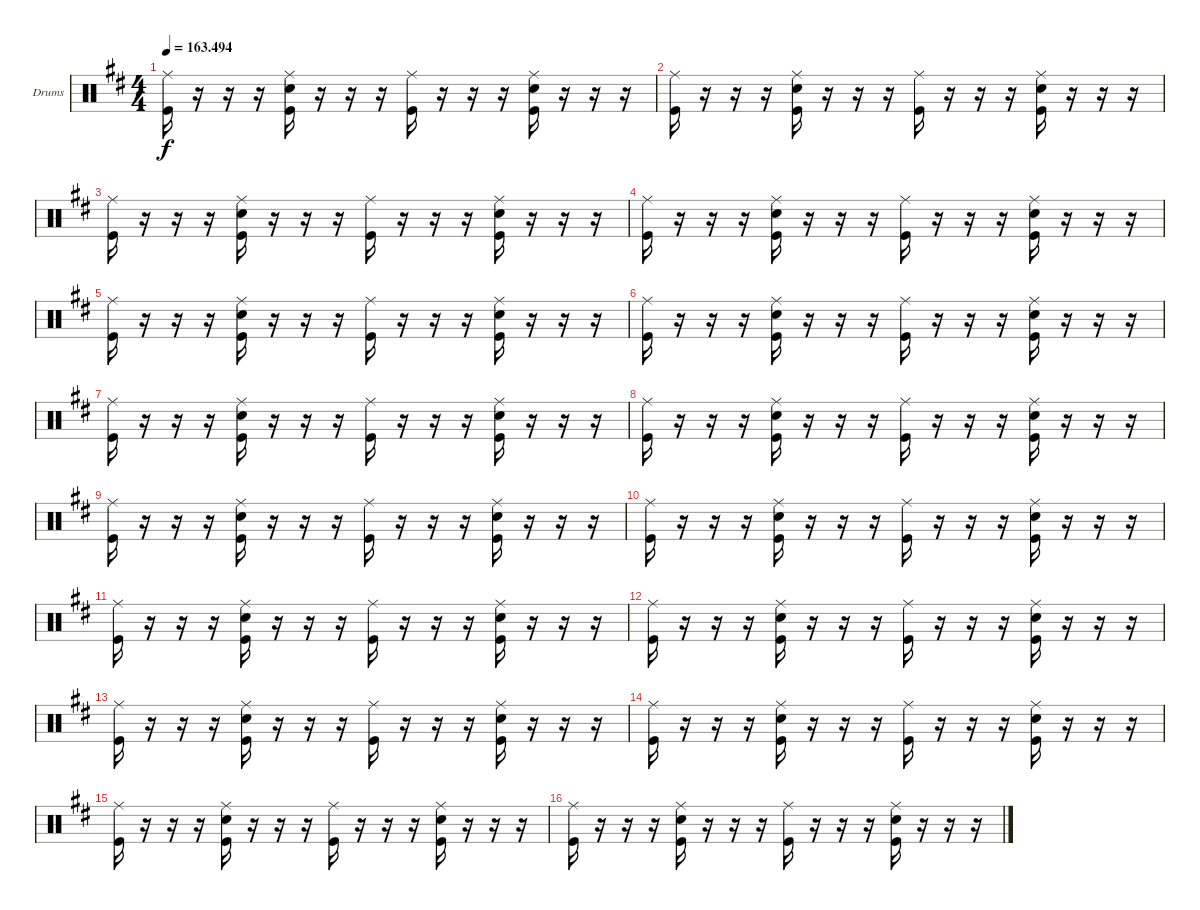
\bracketExtendMode groupsimilarinstruments
\firstSystemTrackNameOrientation horizontal
\otherSystemsTrackNameOrientation horizontal
\track ("Drumkit" "Drums") {instrument percussion}
\staff {score}
\articulation defaults
\ts (4 4)
\tempo
163.494
\accidentals auto
\clef neutral
\ottava regular
\simile none
\scale
0.333333
\ks d
("Ride (middle)" "Kick (hit)").16{dy f} r.16 r.16 r.16 ("Ride (middle)" "Kick (hit)" "Snare (hit) 2").16 r.16 r.16 r.16 ("Ride (middle)" "Kick (hit)").16 r.16 r.16 r.16 ("Ride (middle)" "Kick (hit)" "Snare (hit) 2").16 r.16 r.16 r.16 |
\scale
0.333333 ("Ride (middle)" "Kick (hit)").16 r.16 r.16 r.16 ("Ride (middle)" "Kick (hit)" "Snare (hit) 2").16 r.16 r.16 r.16 ("Ride (middle)" "Kick (hit)").16 r.16 r.16 r.16 ("Ride (middle)" "Kick (hit)" "Snare (hit) 2").16 r.16 r.16 r.16 |
\scale
0.333333 ("Ride (middle)" "Kick (hit)").16 r.16 r.16 r.16 ("Ride (middle)" "Kick (hit)" "Snare (hit) 2").16 r.16 r.16 r.16 ("Ride (middle)" "Kick (hit)").16 r.16 r.16 r.16 ("Ride (middle)" "Kick (hit)" "Snare (hit) 2").16 r.16 r.16 r.16 |
\scale
0.333333 ("Ride (middle)" "Kick (hit)").16 r.16 r.16 r.16 ("Ride (middle)" "Kick (hit)" "Snare (hit) 2").16 r.16 r.16 r.16 ("Ride (middle)" "Kick (hit)").16 r.16 r.16 r.16 ("Ride (middle)" "Kick (hit)" "Snare (hit) 2").16 r.16 r.16 r.16 |
\scale
0.333333 ("Ride (middle)" "Kick (hit)").16 r.16 r.16 r.16 ("Ride (middle)" "Kick (hit)" "Snare (hit) 2").16 r.16 r.16 r.16 ("Ride (middle)" "Kick (hit)").16 r.16 r.16 r.16 ("Ride (middle)" "Kick (hit)" "Snare (hit) 2").16 r.16 r.16 r.16 |
\scale
0.333333 ("Ride (middle)" "Kick (hit)").16 r.16 r.16 r.16 ("Ride (middle)" "Kick (hit)" "Snare (hit) 2").16 r.16 r.16 r.16 ("Ride (middle)" "Kick (hit)").16 r.16 r.16 r.16 ("Ride (middle)" "Kick (hit)" "Snare (hit) 2").16 r.16 r.16 r.16 |
\scale
0.333333 ("Ride (middle)" "Kick (hit)").16 r.16 r.16 r.16 ("Ride (middle)" "Kick (hit)" "Snare (hit) 2").16 r.16 r.16 r.16 ("Ride (middle)" "Kick (hit)").16 r.16 r.16 r.16 ("Ride (middle)" "Kick (hit)" "Snare (hit) 2").16 r.16 r.16 r.16 |
\scale
0.333333 ("Ride (middle)" "Kick (hit)").16 r.16 r.16 r.16 ("Ride (middle)" "Kick (hit)" "Snare (hit) 2").16 r.16 r.16 r.16 ("Ride (middle)" "Kick (hit)").16 r.16 r.16 r.16 ("Ride (middle)" "Kick (hit)" "Snare (hit) 2").16 r.16 r.16 r.16 |
\scale
0.333333 ("Ride (middle)" "Kick (hit)").16 r.16 r.16 r.16 ("Ride (middle)" "Kick (hit)" "Snare (hit) 2").16 r.16 r.16 r.16 ("Ride (middle)" "Kick (hit)").16 r.16 r.16 r.16 ("Ride (middle)" "Kick (hit)" "Snare (hit) 2").16 r.16 r.16 r.16 |
\scale
0.333333 ("Ride (middle)" "Kick (hit)").16 r.16 r.16 r.16 ("Ride (middle)" "Kick (hit)" "Snare (hit) 2").16 r.16 r.16 r.16 ("Ride (middle)" "Kick (hit)").16 r.16 r.16 r.16 ("Ride (middle)" "Kick (hit)" "Snare (hit) 2").16 r.16 r.16 r.16 |
\scale
0.333333 ("Ride (middle)" "Kick (hit)").16 r.16 r.16 r.16 ("Ride (middle)" "Kick (hit)" "Snare (hit) 2").16 r.16 r.16 r.16 ("Ride (middle)" "Kick (hit)").16 r.16 r.16 r.16 ("Ride (middle)" "Kick (hit)" "Snare (hit) 2").16 r.16 r.16 r.16 |
\scale
0.333333 ("Ride (middle)" "Kick (hit)").16 r.16 r.16 r.16 ("Ride (middle)" "Kick (hit)" "Snare (hit) 2").16 r.16 r.16 r.16 ("Ride (middle)" "Kick (hit)").16 r.16 r.16 r.16 ("Ride (middle)" "Kick (hit)" "Snare (hit) 2").16 r.16 r.16 r.16 |
\scale
0.333333 ("Ride (middle)" "Kick (hit)").16 r.16 r.16 r.16 ("Ride (middle)" "Kick (hit)" "Snare (hit) 2").16 r.16 r.16 r.16 ("Ride (middle)" "Kick (hit)").16 r.16 r.16 r.16 ("Ride (middle)" "Kick (hit)" "Snare (hit) 2").16 r.16 r.16 r.16 |
\scale
0.333333 ("Ride (middle)" "Kick (hit)").16 r.16 r.16 r.16 ("Ride (middle)" "Kick (hit)" "Snare (hit) 2").16 r.16 r.16 r.16 ("Ride (middle)" "Kick (hit)").16 r.16 r.16 r.16 ("Ride (middle)" "Kick (hit)" "Snare (hit) 2").16 r.16 r.16 r.16 |
\scale
0.333333 ("Ride (middle)" "Kick (hit)").16 r.16 r.16 r.16 ("Ride (middle)" "Kick (hit)" "Snare (hit) 2").16 r.16 r.16 r.16 ("Ride (middle)" "Kick (hit)").16 r.16 r.16 r.16 ("Ride (middle)" "Kick (hit)" "Snare (hit) 2").16 r.16 r.16 r.16 |
\scale
0.333333 ("Ride (middle)" "Kick (hit)").16 r.16 r.16 r.16 ("Ride (middle)" "Kick (hit)" "Snare (hit) 2").16 r.16 r.16 r.16 ("Ride (middle)" "Kick (hit)").16 r.16 r.16 r.16 ("Ride (middle)" "Kick (hit)" "Snare (hit) 2").16 r.16 r.16 r.16
